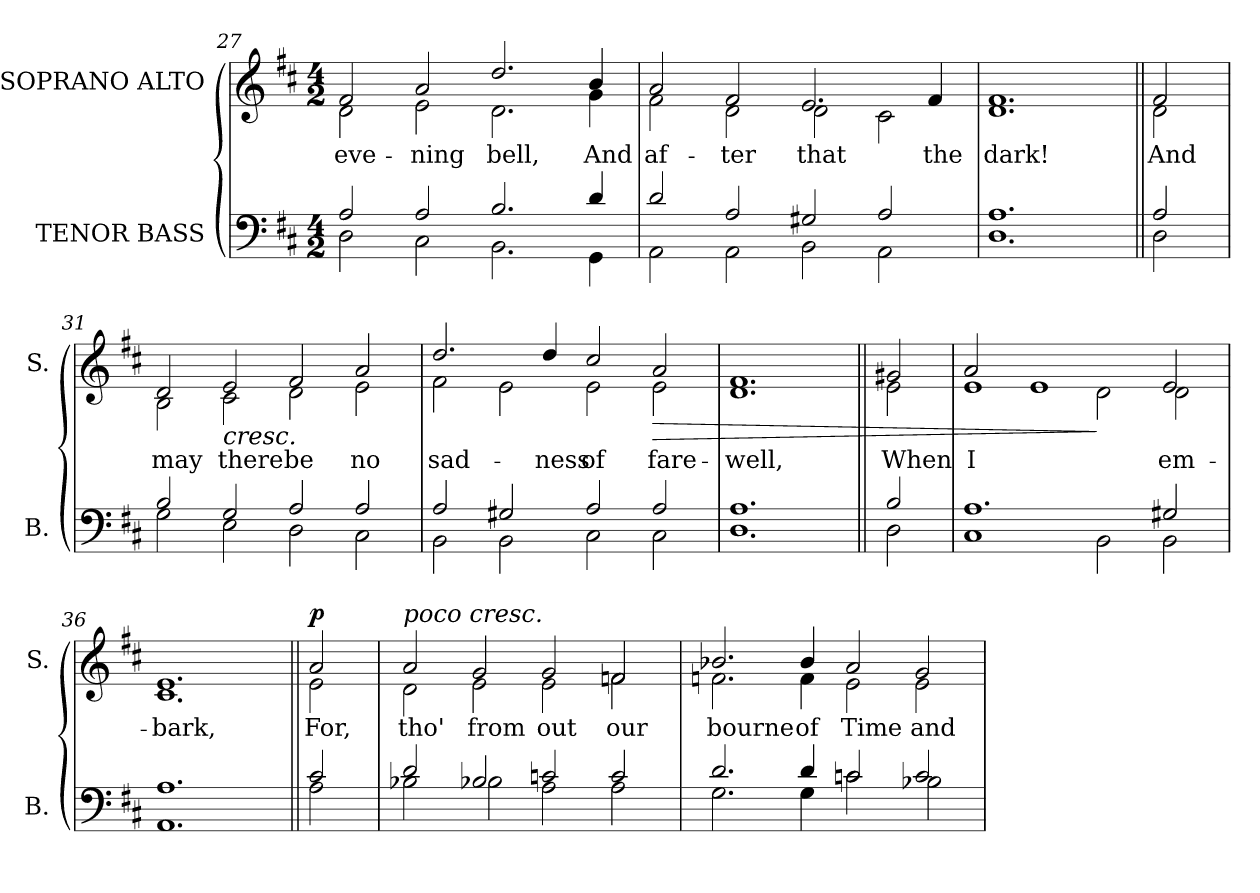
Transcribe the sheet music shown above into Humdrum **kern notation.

**kern	**kern	**text	**dynam
*part2	*part1	*part1	*part1
*staff2	*staff1	*staff1	*staff1
*I"TENOR BASS	*I"SOPRANO ALTO	*	*
*I'B.	*I'S.	*	*
*clefF4	*clefG2	*	*
*k[f#c#]	*k[f#c#]	*	*
*D:	*D:	*	*
*M4/2	*M4/2	*	*
=27	=27	=27	=27
*^	*	*	*
!	!	!	!LO:LY:b:color=#000000	!
*	*	*^	*	*
2Ai/	2Di\	2f#i/	2di\	eve-	.
!	!	!	!	!LO:LY:b:color=#000000	!
2Ai/	2C#i\	2ai/	2ei\	-ning	.
!	!	!	!	!LO:LY:b:color=#000000	!
2.Bi/	2.BBi\	2.ddi/	2.di\	bell,	.
!	!	!	!	!LO:LY:b:color=#000000	!
4di/	4GGi\	4bi/	4gi\	And	.
=28	=28	=28	=28	=28	=28
!	!	!	!	!LO:LY:b:color=#000000	!
2di/	2AAi\	2ai/	2f#i\	af-	.
!	!	!	!	!LO:LY:b:color=#000000	!
2Ai/	2AAi\	2f#i/	2di\	-ter	.
!	!	!	!	!LO:LY:b:color=#000000	!
2G#Xi/	2BBi\	2.ei/	2di\	that	.
2Ai/	2AAi\	.	2c#i\	.	.
!	!	!	!	!LO:LY:b:color=#000000	!
.	.	4f#i/	.	the	.
=29	=29	=29	=29	=29	=29
!	!	!	!	!LO:LY:b:color=#000000	!
1.Ai	1.Di	1.f#i	1.di	dark!	.
!!LO:LB:g=z	!!
=30||	=30||	=30||	=30||	=30||	=30||
!	!	!	!	!LO:LY:b:color=#000000	!
2Ai/	2Di\	2f#i/	2di\	And	.
=31	=31	=31	=31	=31	=31
!	!	!	!	!LO:LY:b:color=#000000	!
2Bi/	2Gi\	2di/	2Bi\	may	.
!	!	!	!	!LO:LY:b:color=#000000	!LO:HP:b
2Gi/	2Ei\	2ei/	2c#i\	there	<
!	!	!	!	!LO:LY:b:color=#000000	!
2Ai/	2Di\	2f#i/	2di\	be	.
!	!	!	!	!LO:LY:b:color=#000000	!
2Ai/	2C#i\	2ai/	2ei\	no	.
=32	=32	=32	=32	=32	=32
!	!	!	!	!LO:LY:b:color=#000000	!
2Ai/	2BBi\	2.ddi/	2f#i\	sad-	.
2G#Xi/	2BBi\	.	2ei\	.	.
!	!	!	!	!LO:LY:b:color=#000000	!
.	.	4ddi/	.	-ness	.
!	!	!	!	!LO:LY:b:color=#000000	!
2Ai/	2C#i\	2cc#i/	2ei\	of	.
!	!	!	!	!LO:LY:b:color=#000000	!LO:HP:b
2Ai/	2C#i\	2ai/	2ei\	fare-	>
*v	*v	*	*	*	*
*	*v	*v	*	*
.	.	.	[
=33	=33	=33	=33
*^	*	*	*
!	!	!	!LO:LY:b:color=#000000	!
*	*	*^	*	*
1.Ai	1.Di	1.f#i	1.di	-well,	.
=34||	=34||	=34||	=34||	=34||	=34||
!	!	!	!	!LO:LY:b:color=#000000	!
2Bi/	2Di\	2g#Xi/	2ei\	When	.
=35	=35	=35	=35	=35	=35
!	!	!	!	!LO:LY:b:color=#000000	!
1.Ai	1C#i	2ai/	1ei	I	.
.	.	1ei	.	.	.
.	2BBi\	.	2di\	.	]
!	!	!	!	!LO:LY:b:color=#000000	!
2G#Xi/	2BBi\	2ei/	2di\	em-	.
=36	=36	=36	=36	=36	=36
!	!	!	!	!LO:LY:b:color=#000000	!
1.Ai	1.AAi	1.ei	1.c#i	-bark,	.
!!LO:LB:g=z	!!
=37||	=37||	=37||	=37||	=37||	=37||
!	!	!	!	!LO:LY:b:color=#000000	!
2c#i/	2Ai\	2ai/	2ei\	For,	p
=38	=38	=38	=38	=38	=38
!	!	!LO:TX:a:i:t=poco cresc.	!	!	!
!	!	!	!	!LO:LY:b:color=#000000	!
2di/	2B-Xi\	2ai/	2di\	tho'	.
!	!	!	!	!LO:LY:b:color=#000000	!
2B-Xi/	2B-i\	2gi/	2ei\	from	.
!	!	!	!	!LO:LY:b:color=#000000	!
2cni/	2Ai\	2gi/	2ei\	out	.
!	!	!	!	!LO:LY:b:color=#000000	!
2ci/	2Ai\	2fni/	2fi\	our	.
=39	=39	=39	=39	=39	=39
!	!	!	!	!LO:LY:b:color=#000000	!
2.di/	2.Gi\	2.b-Xi/	2.fni\	bourne	.
!	!	!	!	!LO:LY:b:color=#000000	!
4di/	4Gi\	4b-i/	4fi\	of	.
!	!	!	!	!LO:LY:b:color=#000000	!
2cni/	2ci\	2ai/	2ei\	Time	.
!	!	!	!	!LO:LY:b:color=#000000	!
2ci/	2B-Xi\	2gi/	2ei\	and	.
*v	*v	*	*	*	*
*	*v	*v	*	*
=	=	=	=
*-	*-	*-	*-
